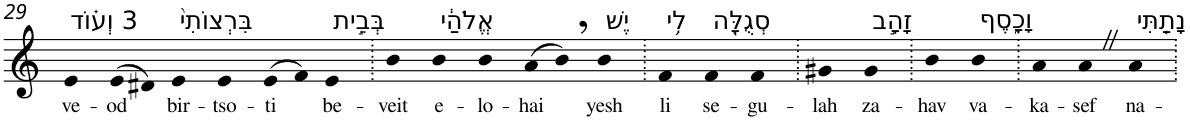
**kern	**text
*part1	*part1
*staff1	*staff1
*I"Piano	*
*I'Pno	*
!!LO:PB:g=z
*clefG2	*
*k[]	*
=29	=29
!LO:TX:a:t=3 וְע֗וֹד	!
!	!LO:LY:b
4e	ve-
!	!LO:LY:b
(>8e	-od
8d#X)	.
!LO:TX:a:t=בִּרְצוֹתִי֙	!
!	!LO:LY:b
4e	bir-
!	!LO:LY:b
4e	-tso-
!	!LO:LY:b
(>8e	-ti
8f)	.
!LO:TX:a:t=בְּבֵ֣ית	!
!	!LO:LY:b
4e	be-
=30.	=30.
!	!LO:LY:b
4b	-veit
!LO:TX:a:t=אֱלֹהַ֔י	!
!	!LO:LY:b
4b	e-
!	!LO:LY:b
4b	-lo-
!	!LO:LY:b
(>8a	-hai
8b,)	.
!LO:TX:a:t=יֶשׁ	!
!	!LO:LY:b
4b	yesh
=31.	=31.
!LO:TX:a:t=לִ֥י	!
!	!LO:LY:b
4f	li
!LO:TX:a:t=סְגֻלָּ֖ה	!
!	!LO:LY:b
4f	se-
!	!LO:LY:b
4f	-gu-
=32.	=32.
!	!LO:LY:b
4g#X	-lah
!LO:TX:a:t=זָהָ֣ב	!
!	!LO:LY:b
4g#	za-
=33.	=33.
!	!LO:LY:b
4b	-hav
!LO:TX:a:t=וָכָ֑סֶף	!
!	!LO:LY:b
4b	va-
=34.	=34.
!	!LO:LY:b
4a	-ka-
!	!LO:LY:b
4aZ	-sef
!LO:TX:a:t=נָתַ֤תִּי	!
!	!LO:LY:b
4a	na-
=.	=.
*-	*-
